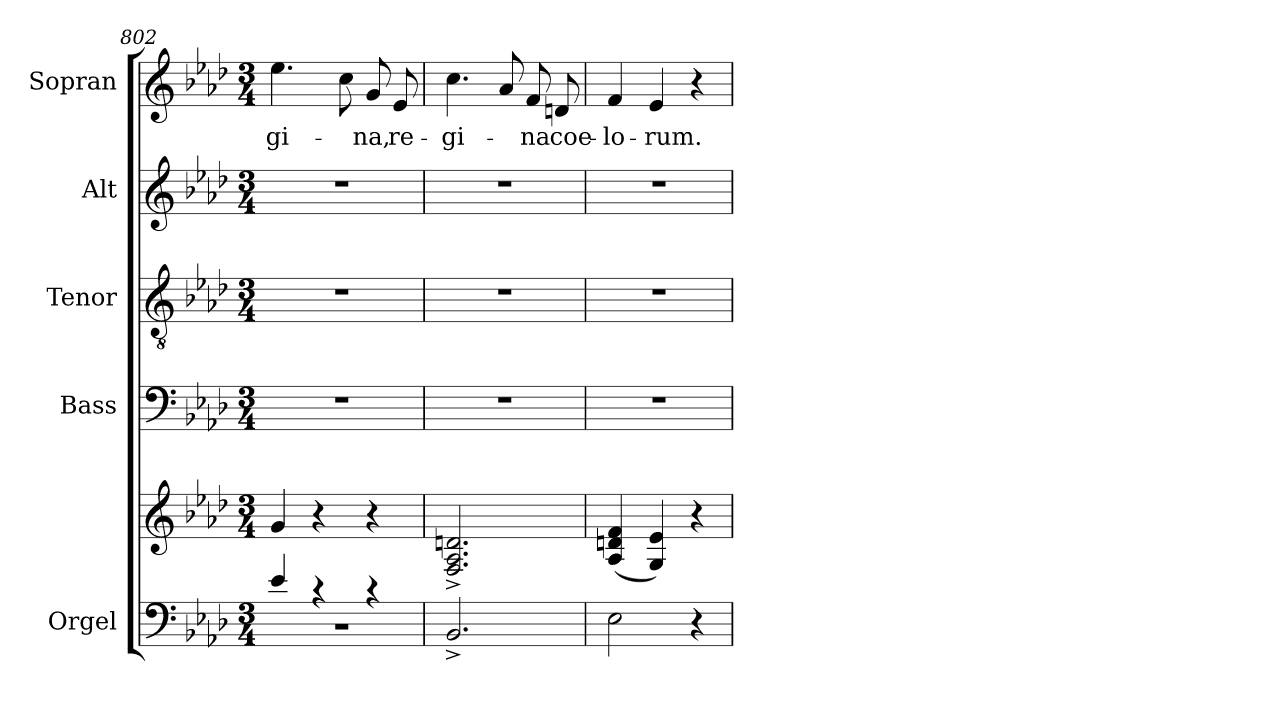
**kern	**kern	**kern	**kern	**kern	**kern	**text
*part5	*part5	*part4	*part3	*part2	*part1	*part1
*staff6	*staff5	*staff4	*staff3	*staff2	*staff1	*staff1
*I"Orgel	*	*I"Bass	*I"Tenor	*I"Alt	*I"Sopran	*
*I'Org.	*	*I'B.	*I'T.	*I'A.	*I'S.	*
*clefF4	*clefG2	*clefF4	*clefGv2	*clefG2	*clefG2	*
*k[b-e-a-d-]	*k[b-e-a-d-]	*k[b-e-a-d-]	*k[b-e-a-d-]	*k[b-e-a-d-]	*k[b-e-a-d-]	*
*A-:	*A-:	*A-:	*A-:	*A-:	*A-:	*
*M3/4	*M3/4	*M3/4	*M3/4	*M3/4	*M3/4	*
=802	=802	=802	=802	=802	=802	=802
*^	*	*	*	*	*	*
!	!LO:N:vis=1	!	!	!	!	!	!LO:LY:b
4e-/	2.r	4g/	2.r	2.r	2.r	4.ee-\	-gi-
4rc	.	4r	.	.	.	.	.
.	.	.	.	.	.	8cc\	.
!	!	!	!	!	!	!	!LO:LY:b
4rc	.	4r	.	.	.	8g/	-na,
!	!	!	!	!	!	!	!LO:LY:b
.	.	.	.	.	.	8e-/	re-
*v	*v	*	*	*	*	*	*
=803	=803	=803	=803	=803	=803	=803
!	!	!	!	!	!	!LO:LY:b
2.BB-^</	2.F/^< 2.A-/^< 2.dn/^<	2.r	2.r	2.r	4.cc\	-gi-
.	.	.	.	.	8a-/	.
!	!	!	!	!	!	!LO:LY:b
.	.	.	.	.	8f/	-na
!	!	!	!	!	!	!LO:LY:b
.	.	.	.	.	8dn/	coe-
=804	=804	=804	=804	=804	=804	=804
!	!	!	!	!	!	!LO:LY:b
2E-\	(<4A-/ 4dn/ 4f/	2.r	2.r	2.r	4f/	-lo-
!	!	!	!	!	!	!LO:LY:b
.	4G/ 4e-/)	.	.	.	4e-/	-rum.
4r	4r	.	.	.	4r	.
=	=	=	=	=	=	=
*-	*-	*-	*-	*-	*-	*-
